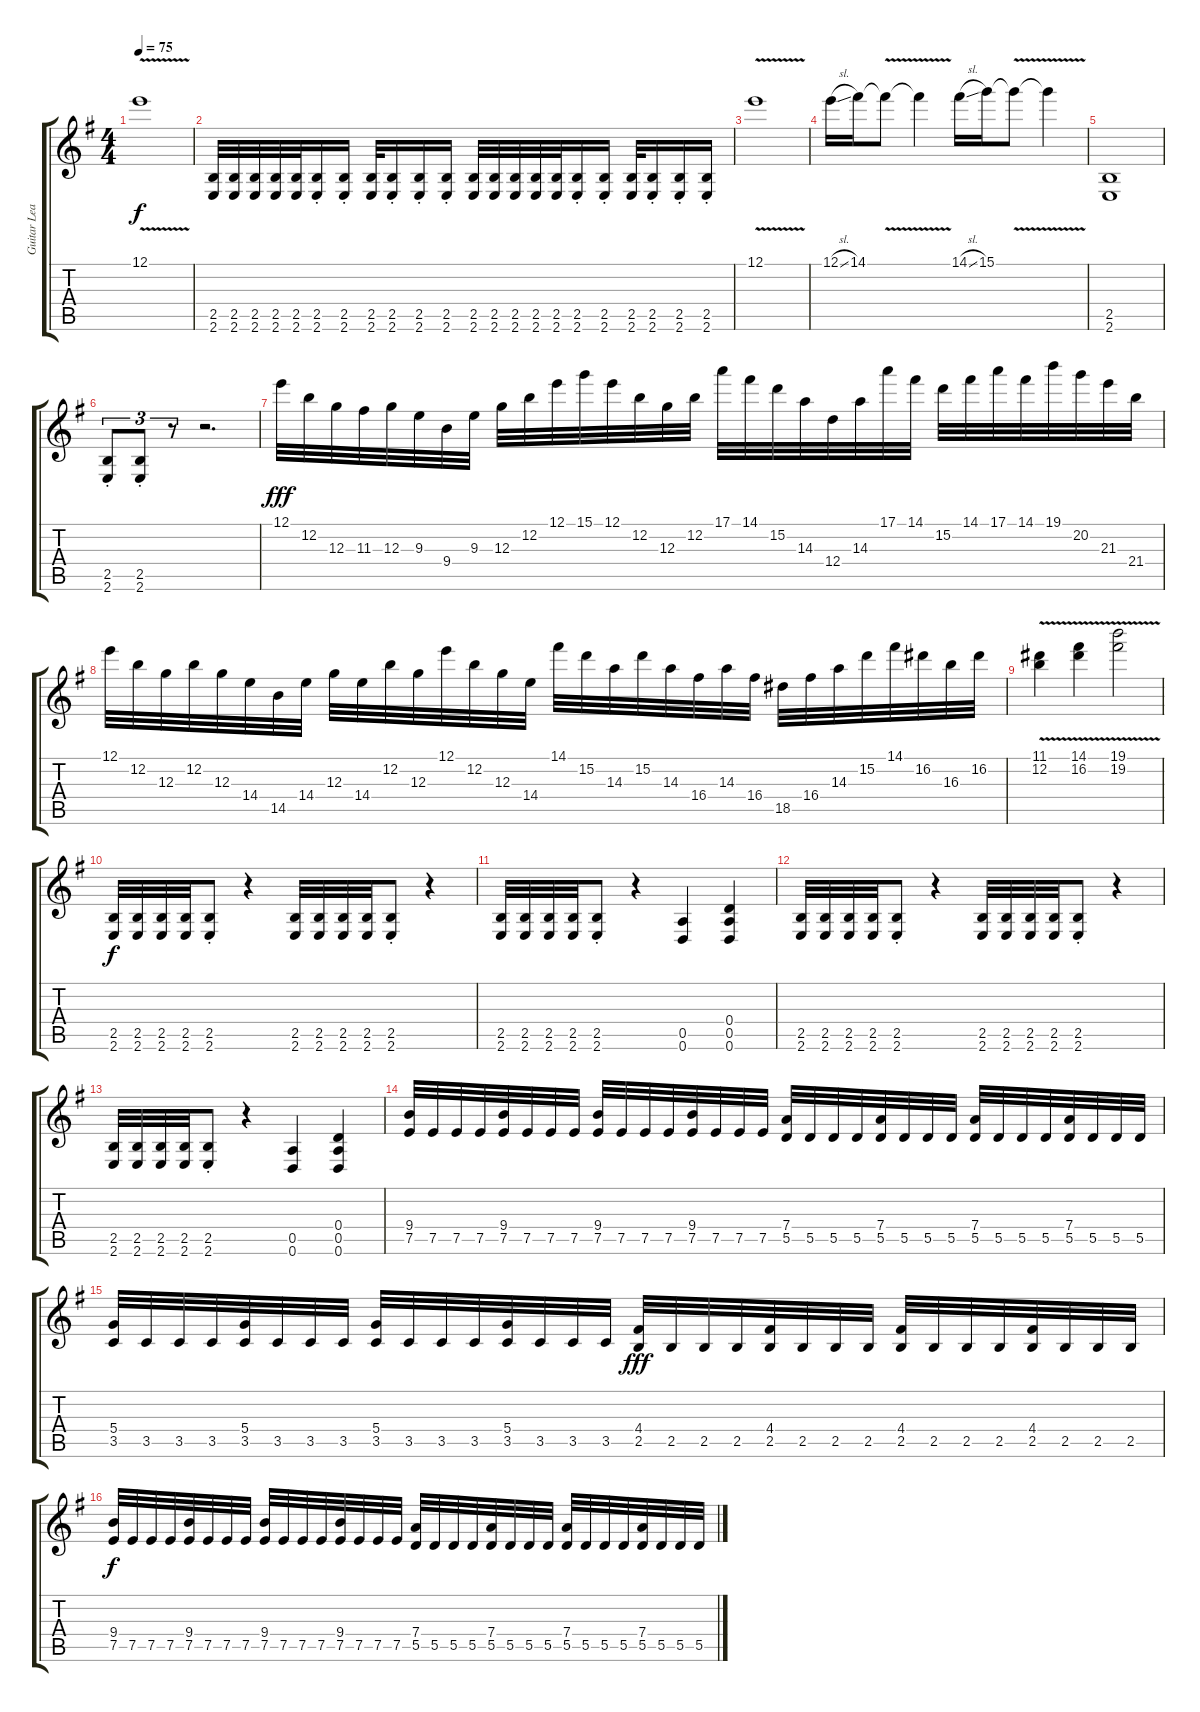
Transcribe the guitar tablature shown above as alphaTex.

\track ("Guitar Lead" "Guitar Lea") {instrument distortionguitar}
\staff {score tabs}
\tuning (E4 B3 G3 D3 A2 D2) {hide}
\ts (4 4)
\tempo 75
\clef g2
\ks g
12.1{v}.1{dy f} |
(2.5 2.6).32{balance 0} (2.5 2.6).32 (2.5 2.6).32 (2.5 2.6).32 (2.5 2.6).32 (2.5{st} 2.6{st}).16 (2.5{st} 2.6{st}).16 (2.5 2.6).32 (2.5{st} 2.6{st}).16 (2.5{st} 2.6{st}).16 (2.5{st} 2.6{st}).16 (2.5 2.6).32 (2.5 2.6).32 (2.5 2.6).32 (2.5 2.6).32 (2.5 2.6).32 (2.5{st} 2.6{st}).16 (2.5{st} 2.6{st}).16 (2.5 2.6).32 (2.5{st} 2.6{st}).16 (2.5{st} 2.6{st}).16 (2.5{st} 2.6{st}).16 |
12.1{v}.1{balance 8} |
12.1{sl}.16 14.1.16 14.1{v t}.8 14.1{t}.4 14.1{sl}.16 15.1.16 15.1{v t}.8 15.1{t}.4 |
(2.5 2.6).1 |
(2.5{st} 2.6{st}).8{tu (3 2)} (2.5{st} 2.6{st}).8{tu (3 2)} r.8{tu (3 2)} r.2{d} |
12.1.32{dy fff volume 15 balance 8} 12.2.32 12.3.32 11.3.32 12.3.32 9.3.32 9.4.32 9.3.32 12.3.32 12.2.32 12.1.32 15.1.32 12.1.32 12.2.32 12.3.32 12.2.32 17.1.32 14.1.32 15.2.32 14.3.32 12.4.32 14.3.32 17.1.32 14.1.32 15.2.32 14.1.32 17.1.32 14.1.32 19.1.32 20.2.32 21.3.32 21.4.32 |
12.1.32 12.2.32 12.3.32 12.2.32 12.3.32 14.4.32 14.5.32 14.4.32 12.3.32 14.4.32 12.2.32 12.3.32 12.1.32 12.2.32 12.3.32 14.4.32 14.1.32 15.2.32 14.3.32 15.2.32 14.3.32 16.4.32 14.3.32 16.4.32 18.5.32 16.4.32 14.3.32 15.2.32 14.1.32 16.2.32 16.3.32 16.2.32 |
(11.1{v} 12.2{v}).4 (14.1{v} 16.2{v}).4 (19.1{v} 19.2{v}).2 |
(2.5 2.6).32{dy f balance 0} (2.5 2.6).32 (2.5 2.6).32 (2.5 2.6).32 (2.5{st} 2.6{st}).8 r.4 (2.5 2.6).32 (2.5 2.6).32 (2.5 2.6).32 (2.5 2.6).32 (2.5{st} 2.6{st}).8 r.4 |
(2.5 2.6).32 (2.5 2.6).32 (2.5 2.6).32 (2.5 2.6).32 (2.5{st} 2.6{st}).8 r.4 (0.5 0.6).4 (0.4 0.5 0.6).4 |
(2.5 2.6).32 (2.5 2.6).32 (2.5 2.6).32 (2.5 2.6).32 (2.5{st} 2.6{st}).8 r.4 (2.5 2.6).32 (2.5 2.6).32 (2.5 2.6).32 (2.5 2.6).32 (2.5{st} 2.6{st}).8 r.4 |
(2.5 2.6).32 (2.5 2.6).32 (2.5 2.6).32 (2.5 2.6).32 (2.5{st} 2.6{st}).8 r.4 (0.5 0.6).4 (0.4 0.5 0.6).4 |
(9.4 7.5).32 7.5.32 7.5.32 7.5.32 (9.4 7.5).32 7.5.32 7.5.32 7.5.32 (9.4 7.5).32 7.5.32 7.5.32 7.5.32 (9.4 7.5).32 7.5.32 7.5.32 7.5.32 (7.4 5.5).32 5.5.32 5.5.32 5.5.32 (7.4 5.5).32 5.5.32 5.5.32 5.5.32 (7.4 5.5).32 5.5.32 5.5.32 5.5.32 (7.4 5.5).32 5.5.32 5.5.32 5.5.32 |
(5.4 3.5).32 3.5.32 3.5.32 3.5.32 (5.4 3.5).32 3.5.32 3.5.32 3.5.32 (5.4 3.5).32 3.5.32 3.5.32 3.5.32 (5.4 3.5).32 3.5.32 3.5.32 3.5.32 (4.4 2.5).32{dy fff} 2.5.32 2.5.32 2.5.32 (4.4 2.5).32 2.5.32 2.5.32 2.5.32 (4.4 2.5).32 2.5.32 2.5.32 2.5.32 (4.4 2.5).32 2.5.32 2.5.32 2.5.32 |
(9.4 7.5).32{dy f} 7.5.32 7.5.32 7.5.32 (9.4 7.5).32 7.5.32 7.5.32 7.5.32 (9.4 7.5).32 7.5.32 7.5.32 7.5.32 (9.4 7.5).32 7.5.32 7.5.32 7.5.32 (7.4 5.5).32 5.5.32 5.5.32 5.5.32 (7.4 5.5).32 5.5.32 5.5.32 5.5.32 (7.4 5.5).32 5.5.32 5.5.32 5.5.32 (7.4 5.5).32 5.5.32 5.5.32 5.5.32
